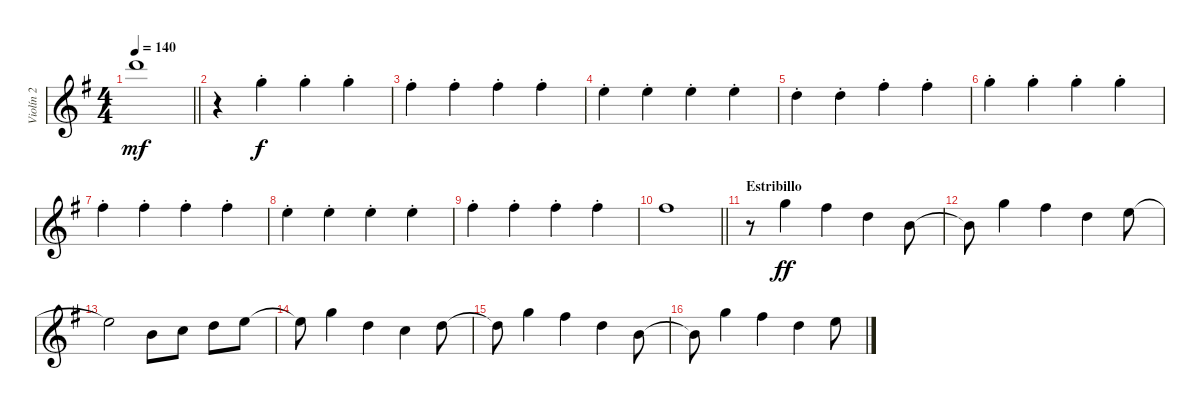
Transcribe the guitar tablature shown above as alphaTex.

\track ("Violín 2" "Violín 2") {instrument stringensemble1}
\staff {score}
\tuning (E5 A4 D4 G3) {hide}
\ts (4 4)
\tempo 140
\clef g2
\barLineRight lightlight
\ks g
10.1.1{dy mf} |
\section ("" "")
r.4 10.2{st}.4{dy f} 10.2{st}.4 10.2{st}.4 |
9.2{st}.4 9.2{st}.4 9.2{st}.4 9.2{st}.4 |
7.2{st}.4 7.2{st}.4 7.2{st}.4 7.2{st}.4 |
5.2{st}.4 5.2{st}.4 2.1{st}.4 2.1{st}.4 |
3.1{st}.4 3.1{st}.4 3.1{st}.4 3.1{st}.4 |
2.1{st}.4 2.1{st}.4 2.1{st}.4 2.1{st}.4 |
0.1{st}.4 0.1{st}.4 0.1{st}.4 0.1{st}.4 |
2.1{st}.4 2.1{st}.4 2.1{st}.4 2.1{st}.4 |
\barLineRight lightlight
2.1.1 |
\section ("" "Estribillo")
r.8 3.1.4{dy ff} 2.1.4 5.2.4 2.2.8 |
2.2{t}.8 3.1.4 2.1.4 5.2.4 0.1.8 |
0.1{t}.2 2.2.8 3.2.8 5.2.8 0.1.8 |
0.1{t}.8 3.1.4 5.2.4 3.2.4 5.2.8 |
5.2{t}.8 3.1.4 2.1.4 5.2.4 2.2.8 |
2.2{t}.8 3.1.4 2.1.4 5.2.4 0.1.8
